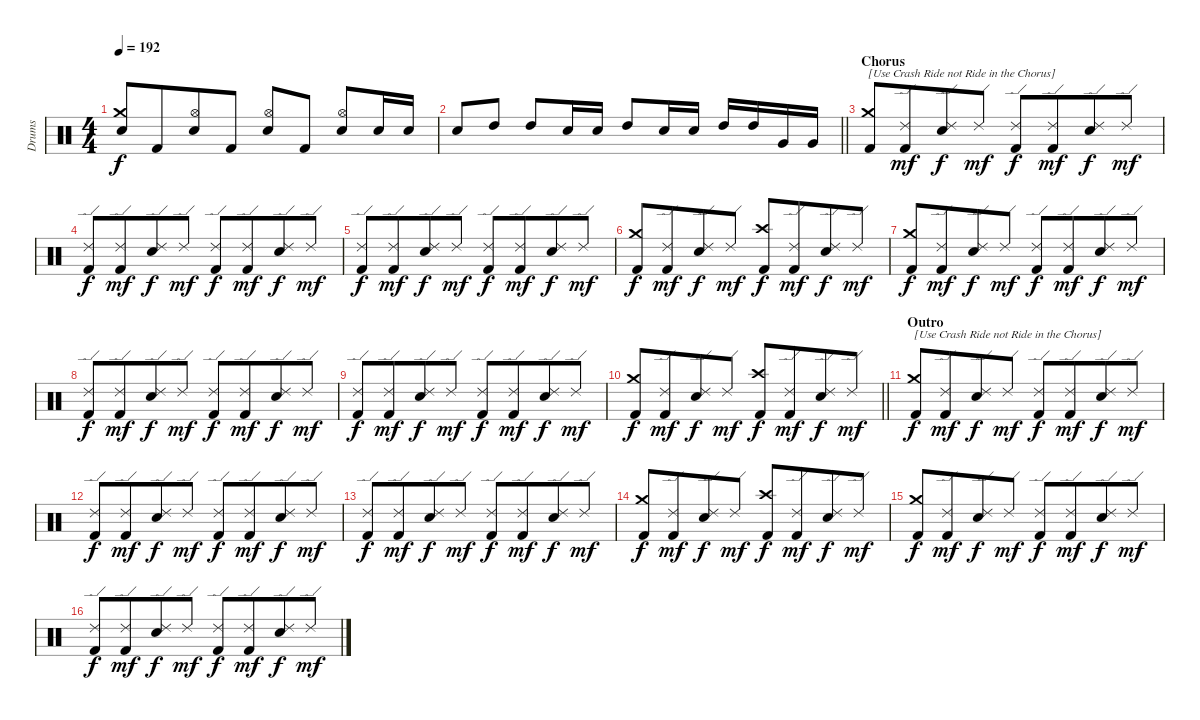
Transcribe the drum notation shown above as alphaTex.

\track ("Drums" "Drums") {instrument percussion}
\staff {score}
\articulation defaults
\ts (4 4)
\tempo 192
\clef neutral
\ks c
("Electric Snare (hit)" "Crash medium (hit)").8{dy f beam Up} "Kick (hit) 2".8{beam Up beam merge} ("Electric Snare (hit)" "Hi-Hat (open)").8{beam Up} "Kick (hit) 2".8{beam Up} ("Electric Snare (hit)" "Hi-Hat (open)").8{beam Up} "Kick (hit) 2".8{beam Up} ("Electric Snare (hit)" "Hi-Hat (open)").8{beam Up} "Electric Snare (hit)".16{beam Up} "Electric Snare (hit)".16{beam Up} |
\barLineRight lightlight "Electric Snare (hit)".8{beam Up} "High Tom (hit)".8{beam Up} "High Tom (hit)".8{beam Up} "Electric Snare (hit)".16{beam Up} "Electric Snare (hit)".16{beam Up} "High Tom (hit)".8{beam Up} "Electric Snare (hit)".16{beam Up} "Electric Snare (hit)".16{beam Up} "High Tom (hit)".16{beam Up} "High Tom (hit)".16{beam Up} "Very Low Tom (hit)".16{beam Up} "Very Low Tom (hit)".16{beam Up}
|
\section ("" "Chorus")
("Kick (hit) 2" "Crash medium (hit)").8{txt "[Use Crash Ride not Ride in the Chorus]" beam Up} ("Kick (hit) 2" "Ride (edge) 2").8{dy mf beam Up beam merge} ("Electric Snare (hit)" "Ride (edge) 2").8{dy f beam Up} "Ride (edge) 2".8{dy mf beam Up} ("Kick (hit) 2" "Ride (edge) 2").8{dy f beam Up} ("Kick (hit) 2" "Ride (edge) 2").8{dy mf beam Up beam merge} ("Electric Snare (hit)" "Ride (edge) 2").8{dy f beam Up} "Ride (edge) 2".8{dy mf beam Up} |
("Kick (hit) 2" "Ride (edge) 2").8{dy f beam Up} ("Kick (hit) 2" "Ride (edge) 2").8{dy mf beam Up beam merge} ("Electric Snare (hit)" "Ride (edge) 2").8{dy f beam Up} "Ride (edge) 2".8{dy mf beam Up} ("Kick (hit) 2" "Ride (edge) 2").8{dy f beam Up} ("Kick (hit) 2" "Ride (edge) 2").8{dy mf beam Up beam merge} ("Electric Snare (hit)" "Ride (edge) 2").8{dy f beam Up} "Ride (edge) 2".8{dy mf beam Up} |
("Kick (hit) 2" "Ride (edge) 2").8{dy f beam Up} ("Kick (hit) 2" "Ride (edge) 2").8{dy mf beam Up beam merge} ("Electric Snare (hit)" "Ride (edge) 2").8{dy f beam Up} "Ride (edge) 2".8{dy mf beam Up} ("Kick (hit) 2" "Ride (edge) 2").8{dy f beam Up} ("Kick (hit) 2" "Ride (edge) 2").8{dy mf beam Up beam merge} ("Electric Snare (hit)" "Ride (edge) 2").8{dy f beam Up} "Ride (edge) 2".8{dy mf beam Up} |
("Kick (hit) 2" "Crash medium (hit)").8{dy f beam Up} ("Kick (hit) 2" "Ride (edge) 2").8{dy mf beam Up beam merge} ("Electric Snare (hit)" "Ride (edge) 2").8{dy f beam Up} "Ride (edge) 2".8{dy mf beam Up} ("Kick (hit) 2" "Crash high (hit)").8{dy f beam Up} ("Kick (hit) 2" "Ride (edge) 2").8{dy mf beam Up beam merge} ("Electric Snare (hit)" "Ride (edge) 2").8{dy f beam Up} "Ride (edge) 2".8{dy mf beam Up} |
("Kick (hit) 2" "Crash medium (hit)").8{dy f beam Up} ("Kick (hit) 2" "Ride (edge) 2").8{dy mf beam Up beam merge} ("Electric Snare (hit)" "Ride (edge) 2").8{dy f beam Up} "Ride (edge) 2".8{dy mf beam Up} ("Kick (hit) 2" "Ride (edge) 2").8{dy f beam Up} ("Kick (hit) 2" "Ride (edge) 2").8{dy mf beam Up beam merge} ("Electric Snare (hit)" "Ride (edge) 2").8{dy f beam Up} "Ride (edge) 2".8{dy mf beam Up} |
("Kick (hit) 2" "Ride (edge) 2").8{dy f beam Up} ("Kick (hit) 2" "Ride (edge) 2").8{dy mf beam Up beam merge} ("Electric Snare (hit)" "Ride (edge) 2").8{dy f beam Up} "Ride (edge) 2".8{dy mf beam Up} ("Kick (hit) 2" "Ride (edge) 2").8{dy f beam Up} ("Kick (hit) 2" "Ride (edge) 2").8{dy mf beam Up beam merge} ("Electric Snare (hit)" "Ride (edge) 2").8{dy f beam Up} "Ride (edge) 2".8{dy mf beam Up} |
("Kick (hit) 2" "Ride (edge) 2").8{dy f beam Up} ("Kick (hit) 2" "Ride (edge) 2").8{dy mf beam Up beam merge} ("Electric Snare (hit)" "Ride (edge) 2").8{dy f beam Up} "Ride (edge) 2".8{dy mf beam Up} ("Kick (hit) 2" "Ride (edge) 2").8{dy f beam Up} ("Kick (hit) 2" "Ride (edge) 2").8{dy mf beam Up beam merge} ("Electric Snare (hit)" "Ride (edge) 2").8{dy f beam Up} "Ride (edge) 2".8{dy mf beam Up} |
\barLineRight lightlight
("Kick (hit) 2" "Crash medium (hit)").8{dy f beam Up} ("Kick (hit) 2" "Ride (edge) 2").8{dy mf beam Up beam merge} ("Electric Snare (hit)" "Ride (edge) 2").8{dy f beam Up} "Ride (edge) 2".8{dy mf beam Up} ("Kick (hit) 2" "Crash high (hit)").8{dy f beam Up} ("Kick (hit) 2" "Ride (edge) 2").8{dy mf beam Up beam merge} ("Electric Snare (hit)" "Ride (edge) 2").8{dy f beam Up} "Ride (edge) 2".8{dy mf beam Up} |
\section ("" "Outro")
("Kick (hit) 2" "Crash medium (hit)").8{txt "[Use Crash Ride not Ride in the Chorus]" dy f beam Up} ("Kick (hit) 2" "Ride (edge) 2").8{dy mf beam Up beam merge} ("Electric Snare (hit)" "Ride (edge) 2").8{dy f beam Up} "Ride (edge) 2".8{dy mf beam Up} ("Kick (hit) 2" "Ride (edge) 2").8{dy f beam Up} ("Kick (hit) 2" "Ride (edge) 2").8{dy mf beam Up beam merge} ("Electric Snare (hit)" "Ride (edge) 2").8{dy f beam Up} "Ride (edge) 2".8{dy mf beam Up} |
("Kick (hit) 2" "Ride (edge) 2").8{dy f beam Up} ("Kick (hit) 2" "Ride (edge) 2").8{dy mf beam Up beam merge} ("Electric Snare (hit)" "Ride (edge) 2").8{dy f beam Up} "Ride (edge) 2".8{dy mf beam Up} ("Kick (hit) 2" "Ride (edge) 2").8{dy f beam Up} ("Kick (hit) 2" "Ride (edge) 2").8{dy mf beam Up beam merge} ("Electric Snare (hit)" "Ride (edge) 2").8{dy f beam Up} "Ride (edge) 2".8{dy mf beam Up} |
("Kick (hit) 2" "Ride (edge) 2").8{dy f beam Up} ("Kick (hit) 2" "Ride (edge) 2").8{dy mf beam Up beam merge} ("Electric Snare (hit)" "Ride (edge) 2").8{dy f beam Up} "Ride (edge) 2".8{dy mf beam Up} ("Kick (hit) 2" "Ride (edge) 2").8{dy f beam Up} ("Kick (hit) 2" "Ride (edge) 2").8{dy mf beam Up beam merge} ("Electric Snare (hit)" "Ride (edge) 2").8{dy f beam Up} "Ride (edge) 2".8{dy mf beam Up} |
("Kick (hit) 2" "Crash medium (hit)").8{dy f beam Up} ("Kick (hit) 2" "Ride (edge) 2").8{dy mf beam Up beam merge} ("Electric Snare (hit)" "Ride (edge) 2").8{dy f beam Up} "Ride (edge) 2".8{dy mf beam Up} ("Kick (hit) 2" "Crash high (hit)").8{dy f beam Up} ("Kick (hit) 2" "Ride (edge) 2").8{dy mf beam Up beam merge} ("Electric Snare (hit)" "Ride (edge) 2").8{dy f beam Up} "Ride (edge) 2".8{dy mf beam Up} |
("Kick (hit) 2" "Crash medium (hit)").8{dy f beam Up} ("Kick (hit) 2" "Ride (edge) 2").8{dy mf beam Up beam merge} ("Electric Snare (hit)" "Ride (edge) 2").8{dy f beam Up} "Ride (edge) 2".8{dy mf beam Up} ("Kick (hit) 2" "Ride (edge) 2").8{dy f beam Up} ("Kick (hit) 2" "Ride (edge) 2").8{dy mf beam Up beam merge} ("Electric Snare (hit)" "Ride (edge) 2").8{dy f beam Up} "Ride (edge) 2".8{dy mf beam Up} |
("Kick (hit) 2" "Ride (edge) 2").8{dy f beam Up} ("Kick (hit) 2" "Ride (edge) 2").8{dy mf beam Up beam merge} ("Electric Snare (hit)" "Ride (edge) 2").8{dy f beam Up} "Ride (edge) 2".8{dy mf beam Up} ("Kick (hit) 2" "Ride (edge) 2").8{dy f beam Up} ("Kick (hit) 2" "Ride (edge) 2").8{dy mf beam Up beam merge} ("Electric Snare (hit)" "Ride (edge) 2").8{dy f beam Up} "Ride (edge) 2".8{dy mf beam Up}
